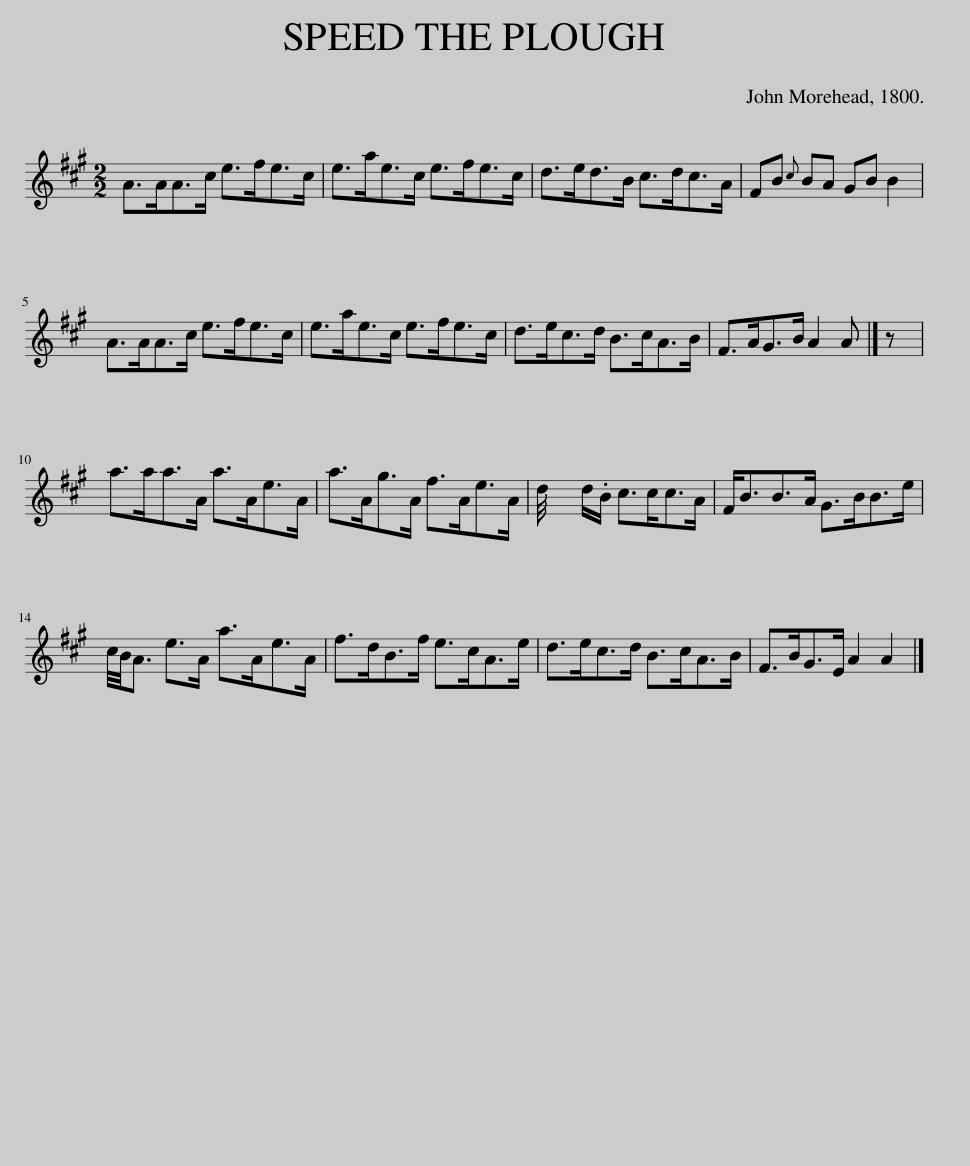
X:1
L:1/8
M:2/2
I:linebreak $
K:A
V:1 treble
V:1
 A>AA>c e>fe>c | e>ae>c e>fe>c | d>ed>B c>dc>A | FB{c} BA GB B2 |$ A>AA>c e>fe>c | %5
 e>ae>c e>fe>c | d>ec>d B>cA>B | F>AG>B A2 A |] z |$ a>aa>A a>Ae>A | %10
 a>Ag>A f>Ae>A | d/4 x2 d/.B/ c>cc>A | F<BB>A G>BB>e |$ c/4B/4A3/2 e>A a>Ae>A | f>dB>f e>cA>e | %15
 d>ec>d B>cA>B | F>BG>E A2 A2 |] %17
